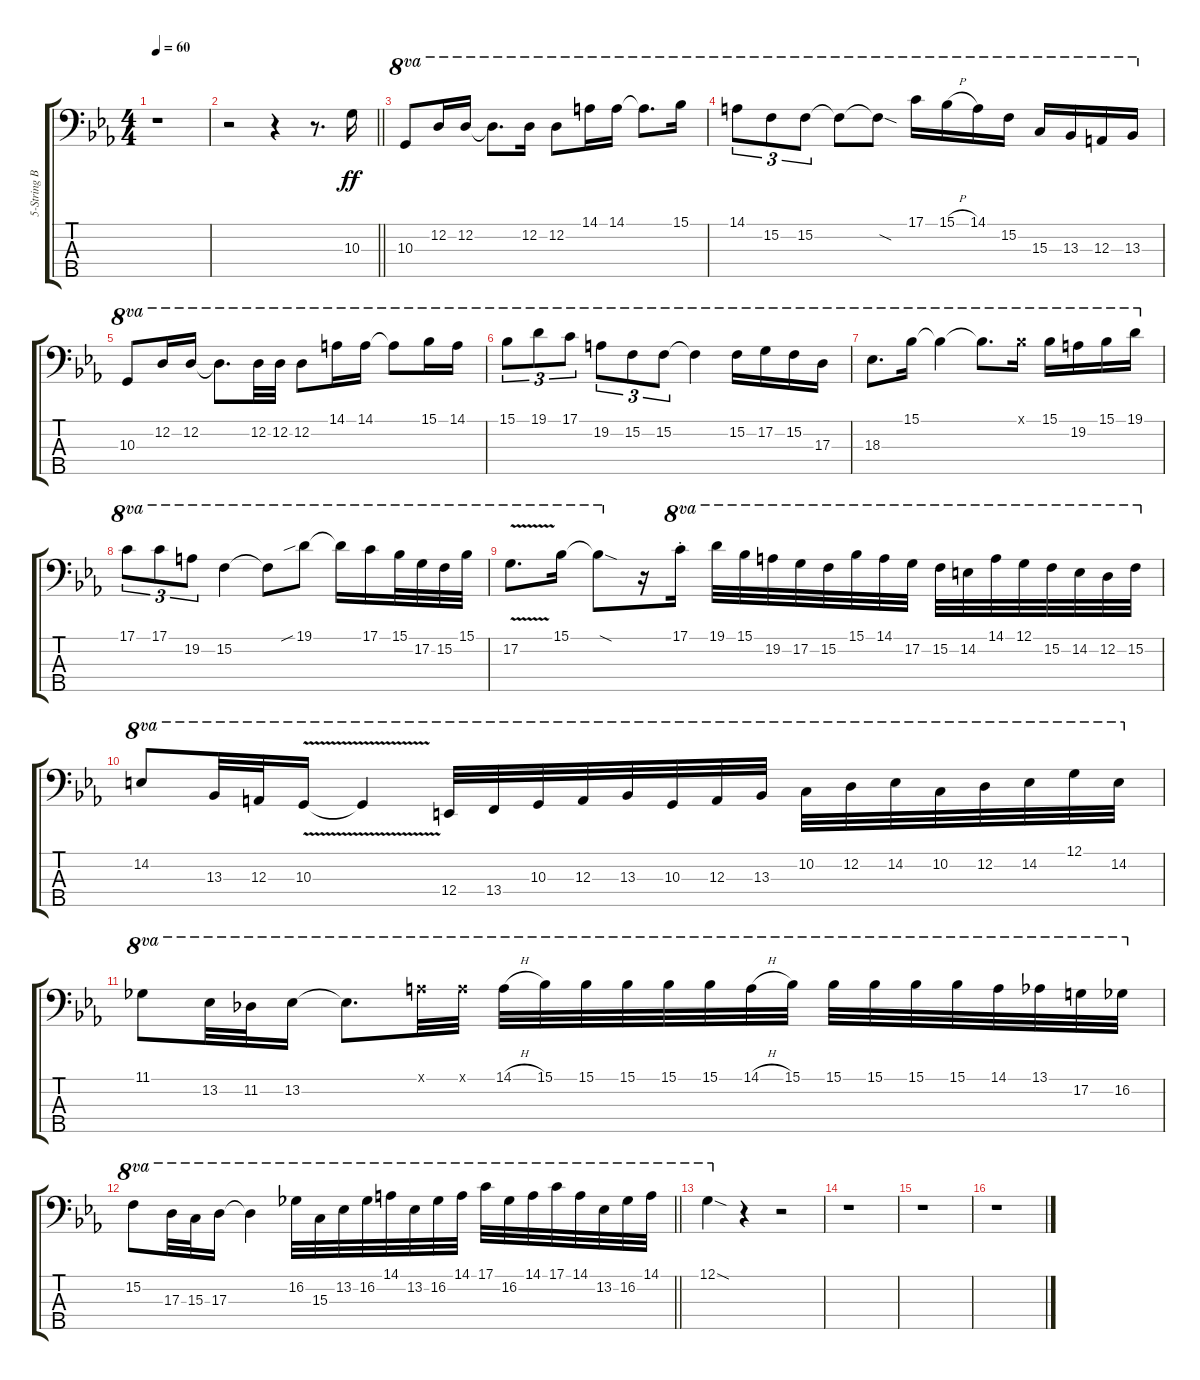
\track ("5-String Bass 2" "5-String B") {instrument electricbassfinger}
\staff {score tabs}
\tuning (G2 D2 A1 E1 B0) {hide}
\ts (4 4)
\tempo 60
\clef f4
\ks eb
r.1{dy ff} |
\barLineRight lightlight
r.2 r.4 r.8{d} 10.3.16 |
10.3.8{ot 8va} 12.2.16{ot 8va} 12.2.16{ot 8va} 12.2{t}.8{d ot 8va} 12.2.16{ot 8va} 12.2.8{ot 8va} 14.1.16{ot 8va} 14.1.16{ot 8va} 14.1{t}.8{d ot 8va} 15.1.16{ot 8va} |
14.1.8{tu (3 2) ot 8va} 15.2.8{tu (3 2) ot 8va} 15.2.8{tu (3 2) ot 8va} 15.2{t}.8{ot 8va} 15.2{sod t}.8{ot 8va} 17.1.16{ot 8va} 15.1{h}.16{ot 8va} 14.1.16{ot 8va} 15.2.16{ot 8va} 15.3.16{ot 8va} 13.3.16{ot 8va} 12.3.16{ot 8va} 13.3.16{ot 8va} |
10.3.8{ot 8va} 12.2.16{ot 8va} 12.2.16{ot 8va} 12.2{t}.8{d ot 8va} 12.2.32{ot 8va} 12.2.32{ot 8va} 12.2.8{ot 8va} 14.1.16{ot 8va} 14.1.16{ot 8va} 14.1{t}.8{ot 8va} 15.1.16{ot 8va} 14.1.16{ot 8va} |
15.1.8{tu (3 2) ot 8va} 19.1.8{tu (3 2) ot 8va} 17.1.8{tu (3 2) ot 8va} 19.2.8{tu (3 2) ot 8va} 15.2.8{tu (3 2) ot 8va} 15.2.8{tu (3 2) ot 8va} 15.2{t}.4{ot 8va} 15.2.16{ot 8va} 17.2.16{ot 8va} 15.2.16{ot 8va} 17.3.16{ot 8va} |
18.3.8{d ot 8va} 15.1.16{ot 8va} 15.1{t}.4{ot 8va} 15.1{t}.8{d ot 8va} 15.1{x}.16{ot 8va} 15.1.16{ot 8va} 19.2.16{ot 8va} 15.1.16{ot 8va} 19.1.16{ot 8va} |
17.1.8{tu (3 2) ot 8va} 17.1.8{tu (3 2) ot 8va} 19.2.8{tu (3 2) ot 8va} 15.2.4{ot 8va} 15.2{t}.8{ot 8va} 19.1{sib}.8{ot 8va} 19.1{t}.16{ot 8va} 17.1.16{ot 8va} 15.1.32{ot 8va} 17.2.32{ot 8va} 15.2.32{ot 8va} 15.1.32{ot 8va} |
17.2{v}.8{d ot 8va} 15.1.16{ot 8va} 15.1{sod t}.8{ot 8va} r.16 17.1{st}.16{ot 8va} 19.1.32{ot 8va} 15.1.32{ot 8va} 19.2.32{ot 8va} 17.2.32{ot 8va} 15.2.32{ot 8va} 15.1.32{ot 8va} 14.1.32{ot 8va} 17.2.32{ot 8va} 15.2.32{ot 8va} 14.2.32{ot 8va} 14.1.32{ot 8va} 12.1.32{ot 8va} 15.2.32{ot 8va} 14.2.32{ot 8va} 12.2.32{ot 8va} 15.2.32{ot 8va} |
14.2.8{ot 8va} 13.3.32{ot 8va} 12.3.32{ot 8va} 10.3{v}.16{ot 8va} 10.3{v t}.4{ot 8va} 12.4.32{ot 8va} 13.4.32{ot 8va} 10.3.32{ot 8va} 12.3.32{ot 8va} 13.3.32{ot 8va} 10.3.32{ot 8va} 12.3.32{ot 8va} 13.3.32{ot 8va} 10.2.32{ot 8va} 12.2.32{ot 8va} 14.2.32{ot 8va} 10.2.32{ot 8va} 12.2.32{ot 8va} 14.2.32{ot 8va} 12.1.32{ot 8va} 14.2.32{ot 8va} |
11.1.8{ot 8va} 13.2.32{ot 8va} 11.2.32{ot 8va} 13.2.16{ot 8va} 13.2{t}.8{d ot 8va} 14.1{x}.32{ot 8va} 14.1{x}.32{ot 8va} 14.1{h}.32{ot 8va} 15.1.32{ot 8va} 15.1.32{ot 8va} 15.1.32{ot 8va} 15.1.32{ot 8va} 15.1.32{ot 8va} 14.1{h}.32{ot 8va} 15.1.32{ot 8va} 15.1.32{ot 8va} 15.1.32{ot 8va} 15.1.32{ot 8va} 15.1.32{ot 8va} 14.1.32{ot 8va} 13.1.32{ot 8va} 17.2.32{ot 8va} 16.2.32{ot 8va} |
\barLineRight lightlight
15.2.8{ot 8va} 17.3.32{ot 8va} 15.3.32{ot 8va} 17.3.16{ot 8va} 17.3{t}.4{ot 8va} 16.2.32{ot 8va} 15.3.32{ot 8va} 13.2.32{ot 8va} 16.2.32{ot 8va} 14.1.32{ot 8va} 13.2.32{ot 8va} 16.2.32{ot 8va} 14.1.32{ot 8va} 17.1.32{ot 8va} 16.2.32{ot 8va} 14.1.32{ot 8va} 17.1.32{ot 8va} 14.1.32{ot 8va} 13.2.32{ot 8va} 16.2.32{ot 8va} 14.1.32{ot 8va} |
12.1{sod}.4{ot 8va} r.4 r.2 |
r.1 |
r.1 |
r.1
